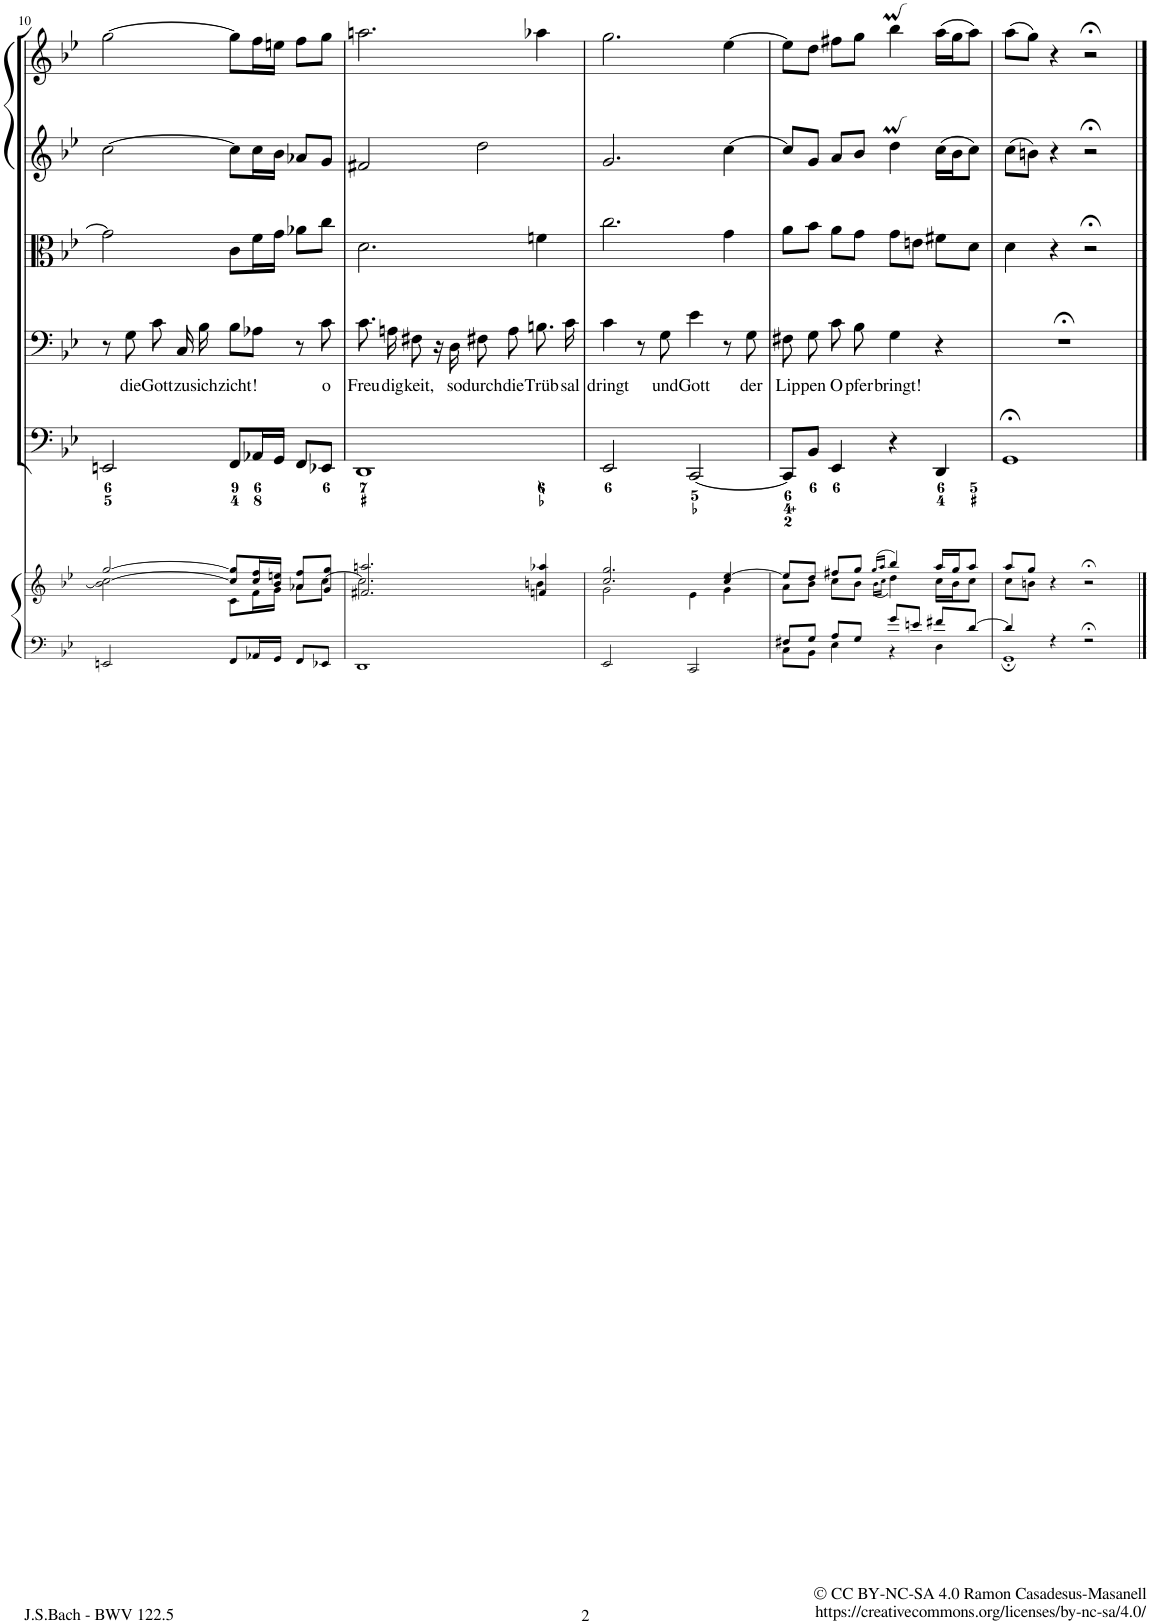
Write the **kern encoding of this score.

**kern	**kern	**kern	**kern	**text	**kern	**kern	**kern
*part6	*part6	*part5	*part4	*part4	*part3	*part2	*part1
*staff7	*staff6	*staff5	*staff4	*staff4	*staff3	*staff2	*staff1
*I"Piano reduction	*	*I"Continuo	*I"Basso	*	*I"Viola	*I"Violino II	*I"Violino I
*I'Pno	*	*	*	*	*I'Vla	*I'Vln	*I'Vln
!!LO:PB:g=z
*clefF4	*clefG2	*clefF4	*clefF4	*	*clefC3	*clefG2	*clefG2
*k[b-e-]	*k[b-e-]	*k[b-e-]	*k[b-e-]	*	*k[b-e-]	*k[b-e-]	*k[b-e-]
*M4/4	*M4/4	*M4/4	*M4/4	*	*M4/4	*M4/4	*M4/4
*met(c)	*met(c)	*met(c)	*met(c)	*	*met(c)	*met(c)	*met(c)
=10	=10	=10	=10	=10	=10	=10	=10
*	*^	*	*	*	*	*	*
2EEn/	[2gg/	2b-\] [>2cc\	2EEn/	8r	.	2g\]	[2cc\	[2gg\
!	!	!	!	!	!LO:LY:b	!	!	!
.	.	.	.	8G\	die	.	.	.
!	!	!	!	!	!LO:LY:b	!	!	!
.	.	.	.	8c\	Gott	.	.	.
!	!	!	!	!	!LO:LY:b	!	!	!
.	.	.	.	16C/	zu	.	.	.
!	!	!	!	!	!LO:LY:b	!	!	!
.	.	.	.	16B-\	sich	.	.	.
!	!	!	!	!	!LO:LY:b	!	!	!
8FF/L	8cc/] 8gg/]L	8c\L	8FF/L	8B-\L	zicht!	8c\L	8cc\L]	8gg\L]
16AA-X/L	16cc/ 16ff/L	16f\L	16AA-X/L	8A-X\J	.	16f\L	16cc\L	16ff\L
16GG/JJ	16b-/ 16een/JJ	16g\JJ	16GG/JJ	.	.	16g\JJ	16b-\JJ	16een\JJ
8FF/L	8a-X/ 8ff/L	8a-\L	8FF/L	8r	.	8a-X\L	8a-X/L	8ff\L
!	!	!	!	!	!LO:LY:b	!	!	!
8EE-X/J	8g/ 8gg/J	[>8cc\J	8EE-X/J	8c\	o	8cc\J	8g/J	8gg\J
=11	=11	=11	=11	=11	=11	=11	=11	=11
!	!	!	!	!	!LO:LY:b	!	!	!
1DD	2.f#X/ 2.aan/	2.cc\]	1DD	8.c\	Freu-	2.d\	2f#X/	2.aan\
!	!	!	!	!	!LO:LY:b	!	!	!
.	.	.	.	16An\	-dig-	.	.	.
!	!	!	!	!	!LO:LY:b	!	!	!
.	.	.	.	8F#X\	-keit,	.	.	.
.	.	.	.	16r	.	.	.	.
!	!	!	!	!	!LO:LY:b	!	!	!
.	.	.	.	16D\	so	.	.	.
!	!	!	!	!	!LO:LY:b	!	!	!
.	.	.	.	8F#X\	durch	.	2dd\	.
!	!	!	!	!	!LO:LY:b	!	!	!
.	.	.	.	8A\	die	.	.	.
!	!	!	!	!	!LO:LY:b	!	!	!
.	4fn/ 4aa-X/	4bn\	.	8.Bn\	Trüb-	4fn\	.	4aa-X\
!	!	!	!	!	!LO:LY:b	!	!	!
.	.	.	.	16c\	-sal	.	.	.
=12	=12	=12	=12	=12	=12	=12	=12	=12
!	!	!	!	!	!LO:LY:b	!	!	!
2EE-/	2.cc/ 2.gg/	2g\	2EE-/	4c\	dringt	2.cc\	2.g/	2.gg\
.	.	.	.	8r	.	.	.	.
!	!	!	!	!	!LO:LY:b	!	!	!
.	.	.	.	8G\	und	.	.	.
!	!	!	!	!	!LO:LY:b	!	!	!
2CC/	.	4e-\	[2CC/	4e-\	Gott	.	.	.
.	4cc/ [4ee-/	4g\	.	8r	.	4g\	[4cc\	[4ee-\
!	!	!	!	!	!LO:LY:b	!	!	!
.	.	.	.	8G\	der	.	.	.
=13	=13	=13	=13	=13	=13	=13	=13	=13
*^	*	*	*	*	*	*	*	*
!	!	!	!	!	!	!LO:LY:b	!	!	!
8F#X/L	8C\L	8ee-/L]	8a\L	8CC/L]	8F#X\	Lip-	8a\L	8cc/L]	8ee-\L]
!	!	!	!	!	!	!LO:LY:b	!	!	!
8G/J	8BB-\J	8dd/J	8b-\J	8BB-/J	8G\	-pen	8b-\J	8g/J	8dd\J
!	!	!	!	!	!	!LO:LY:b	!	!	!
8A/L	4E-\	8ff#X/L	8cc\L	4EE-/	8c\	O-	8a\L	8a/L	8ff#X\L
!	!	!	!	!	!	!LO:LY:b	!	!	!
8G/J	.	8gg/J	8b-\J	.	8B-\	-pfer	8g\J	8b-/J	8gg\J
.	.	(>16qgg/LL	(<16qb-\LL	.	.	.	.	.	.
.	.	16qaa/JJ	16qcc\JJ	.	.	.	.	.	.
!	!	!	!	!	!	!LO:LY:b	!	!	!
8g/L	4r	4bb-/)	4dd\)	4r	4G\	bringt!	8g\L	4dd\	4bb-\
8en/J	.	.	.	.	.	.	8en\J	.	.
8f#X/L	4D\	16aa/LL	16cc\LL	4DD/	4r	.	8f#X\L	(16cc\LL	(16aa\LL
.	.	16gg/J	16b-\J	.	.	.	.	16b-\J	16gg\J
[8d/J	.	8aa/J	8cc\J	.	.	.	8d\J	8cc\J)	8aa\J)
=14	=14	=14	=14	=14	=14	=14	=14	=14	=14
4d/]	1GG;	8aa/L	8cc\L	1GG;<	1r;<	.	4d\	(8cc\L	(8aa\L
.	.	8gg/J	8bn\J	.	.	.	.	8bn\J)	8gg\J)
4r	.	4r	4ryy	.	.	.	4r	4r	4r
2r;<	.	2r;<	2ryy	.	.	.	2r;<	2r;<	2r;<
*v	*v	*	*	*	*	*	*	*	*
*	*v	*v	*	*	*	*	*	*
==	==	==	==	==	==	==	==
*-	*-	*-	*-	*-	*-	*-	*-
